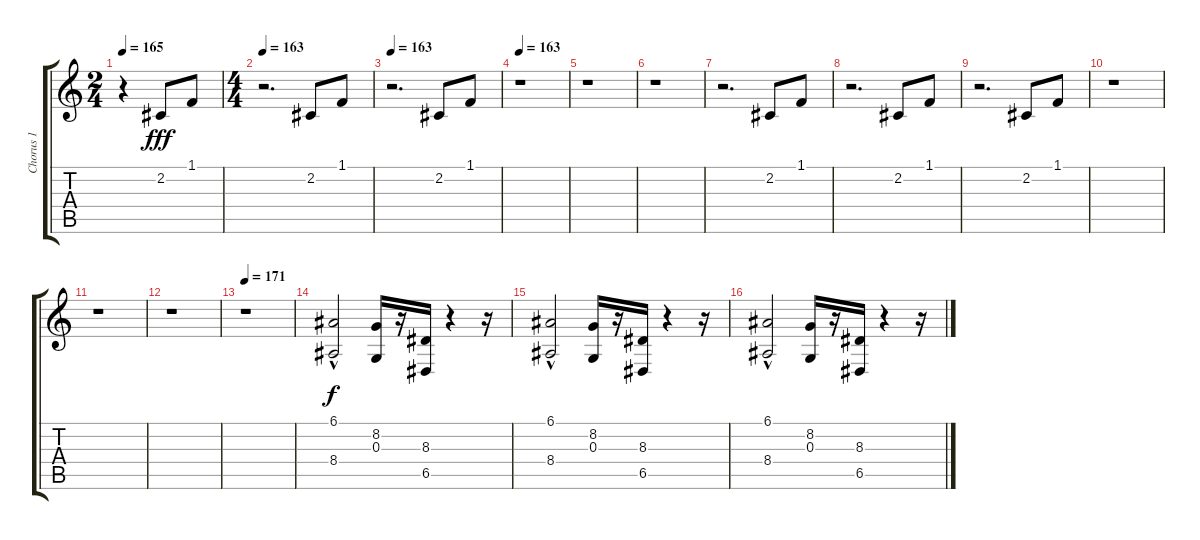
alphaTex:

\track ("Chorus 1" "Chorus 1") {instrument lead6voice}
\staff {score tabs}
\tuning (E4 B3 G3 D3 A2 E2) {hide}
\ts (2 4)
\tempo 165
\clef g2
\ks c
r.4{dy f} 2.2.8{dy fff} 1.1.8 |
\ts (4 4)
\tempo 163
r.2{d} 2.2.8 1.1.8 |
\tempo 163
r.2{d} 2.2.8 1.1.8 |
\tempo 163
r.1 |
r.1 |
r.1 |
r.2{d} 2.2.8 1.1.8 |
r.2{d} 2.2.8 1.1.8 |
r.2{d} 2.2.8 1.1.8 |
r.1 |
r.1 |
r.1 |
\tempo 171
r.1 |
(6.1 8.4{hac}).2{dy f} (8.2 0.3).16 r.16 (8.3 6.5).16 r.4 r.16 |
(6.1 8.4{hac}).2 (8.2 0.3).16 r.16 (8.3 6.5).16 r.4 r.16 |
(6.1 8.4{hac}).2 (8.2 0.3).16 r.16 (8.3 6.5).16 r.4 r.16
